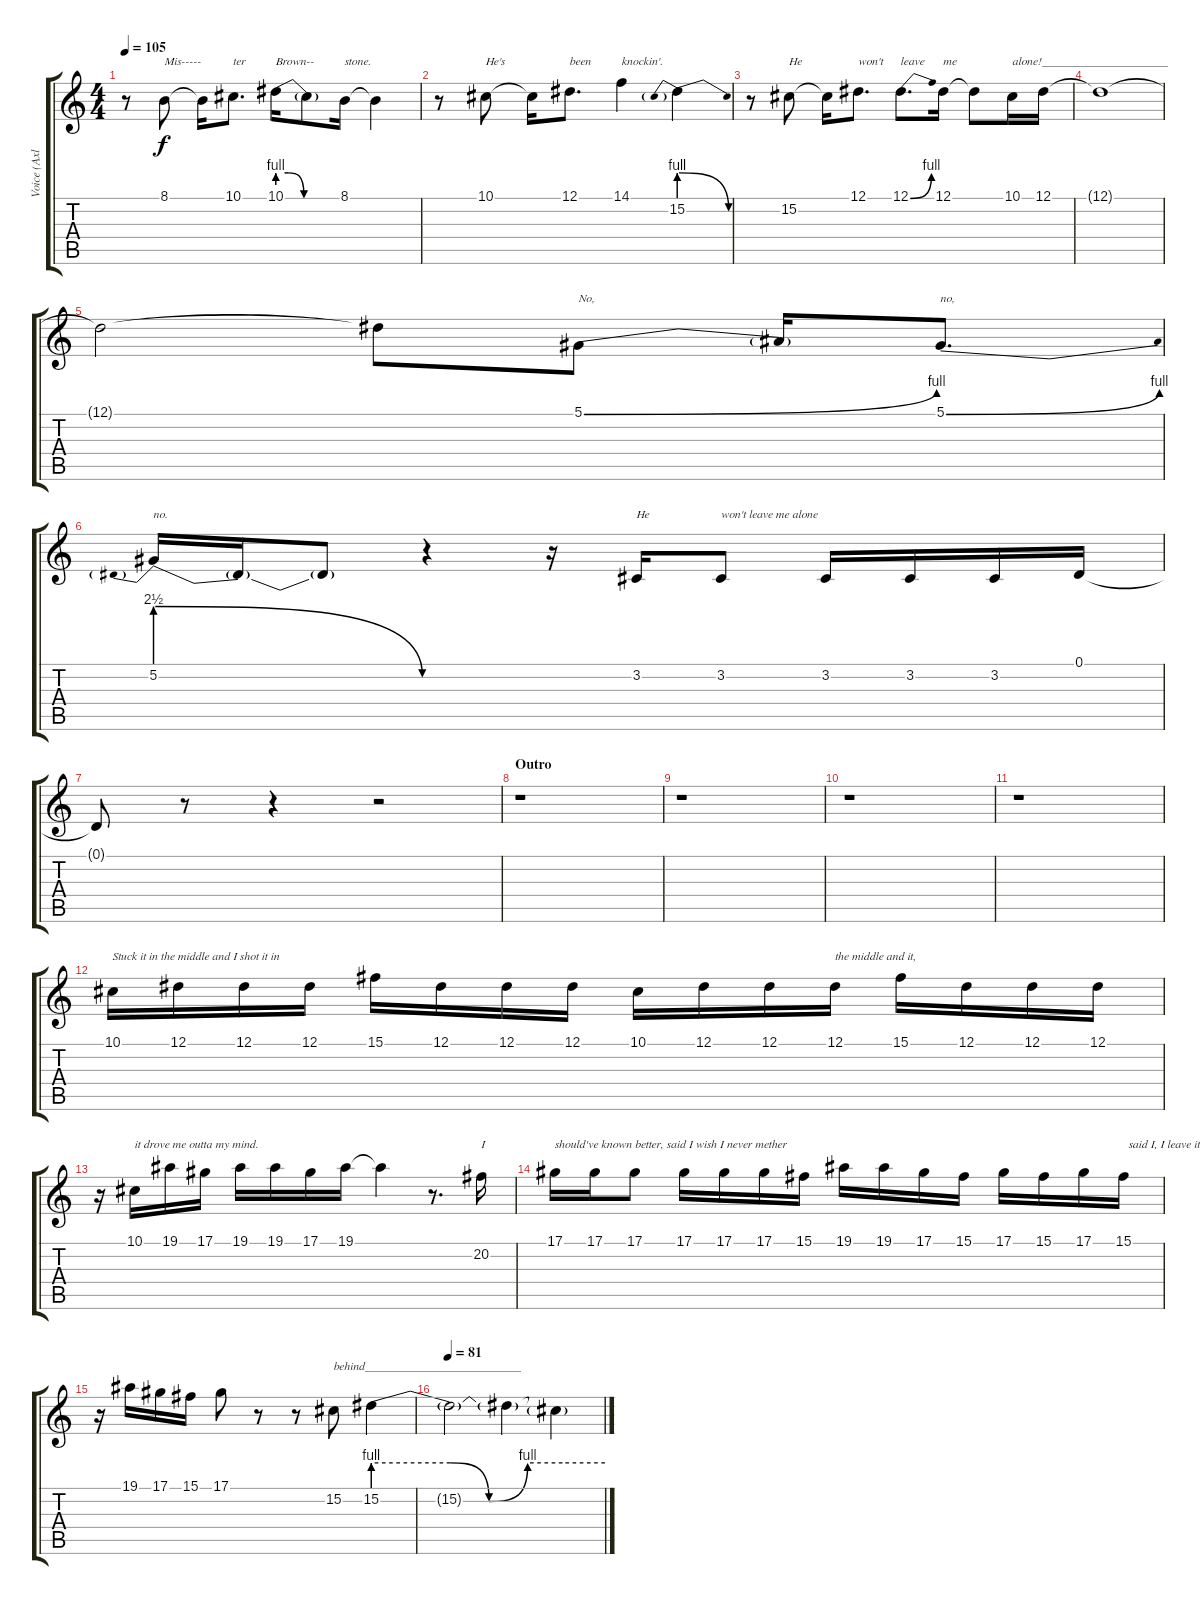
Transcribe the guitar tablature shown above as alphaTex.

\track ("Voice (Axl)" "Voice (Axl") {instrument lead2sawtooth}
\staff {score tabs}
\tuning (Eb4 Bb3 Gb3 Db3 Ab2 Eb2) {hide}
\ts (4 4)
\tempo 105
\clef g2
\ks c
r.8{dy f} 8.1.8{txt "Mis-----"} 8.1{t}.16 10.1.8{d txt "ter"} 10.1{be (custom 0 4 10 4 25 0 30 0 40 0 60 0)}.16{txt "Brown--"} 10.1{t}.8 8.1.16{txt "stone."} 8.1{t}.4 |
r.8 10.1.8{txt "He's"} 10.1{t}.16 12.1.8{d txt "been"} 14.1.4{txt "knockin'."} 15.2{be (prebendrelease 0 4 60 0)}.4 |
r.8 15.2.8{txt "He"} 15.2{t}.16 12.1.8{d txt "won't"} 12.1{be (bend 0 0 60 4)}.8{d txt "leave"} 12.1.16{txt "me"} 12.1{t}.8 10.1.16{txt "alone!_____________________"} 12.1.16 |
12.1{t}.1 |
12.1{t}.2 12.1{t}.8 5.1{be (bend 0 0 60 4)}.8{txt "No,"} 5.1{t}.16 5.1{be (bend 0 0 60 4)}.8{d txt "no,"} |
5.2{be (prebendrelease 0 10 60 0)}.16{txt "no."} 5.2{t}.16 5.2{t}.8 r.4 r.16 3.2.16{txt "He"} 3.2.8{txt "won't leave me alone"} 3.2.16 3.2.16 3.2.16 0.1.16 |
0.1{t}.8 r.8 r.4 r.2 |
\section ("" "Outro")
r.1 |
r.1 |
r.1 |
r.1 |
10.1.16{txt "Stuck it in the middle and I shot it in"} 12.1.16 12.1.16 12.1.16 15.1.16 12.1.16 12.1.16 12.1.16 10.1.16 12.1.16 12.1.16 12.1.16{txt "the middle and it,"} 15.1.16 12.1.16 12.1.16 12.1.16 |
r.16 10.1.16{txt "it drove me outta my mind."} 19.1.16 17.1.16 19.1.16 19.1.16 17.1.16 19.1.16 19.1{t}.4 r.8{d} 20.2.16{txt "I"} |
17.1.16{txt "should've known better, said I wish I never mether"} 17.1.16 17.1.8 17.1.16 17.1.16 17.1.16 15.1.16 19.1.16 19.1.16 17.1.16 15.1.16 17.1.16 15.1.16 17.1.16{txt "               said I, I leave it all"} 15.1.16 |
r.16 19.1.16 17.1.16 15.1.16 17.1.8 r.8 r.8 15.2.8{txt "behind__________________________"} 15.2{be (custom 0 4 20 4 30 0 40 4 49 4 60 4)}.4 |
\tempo 81
15.2{t}.2 15.2{t}.4 15.2{t}.4
